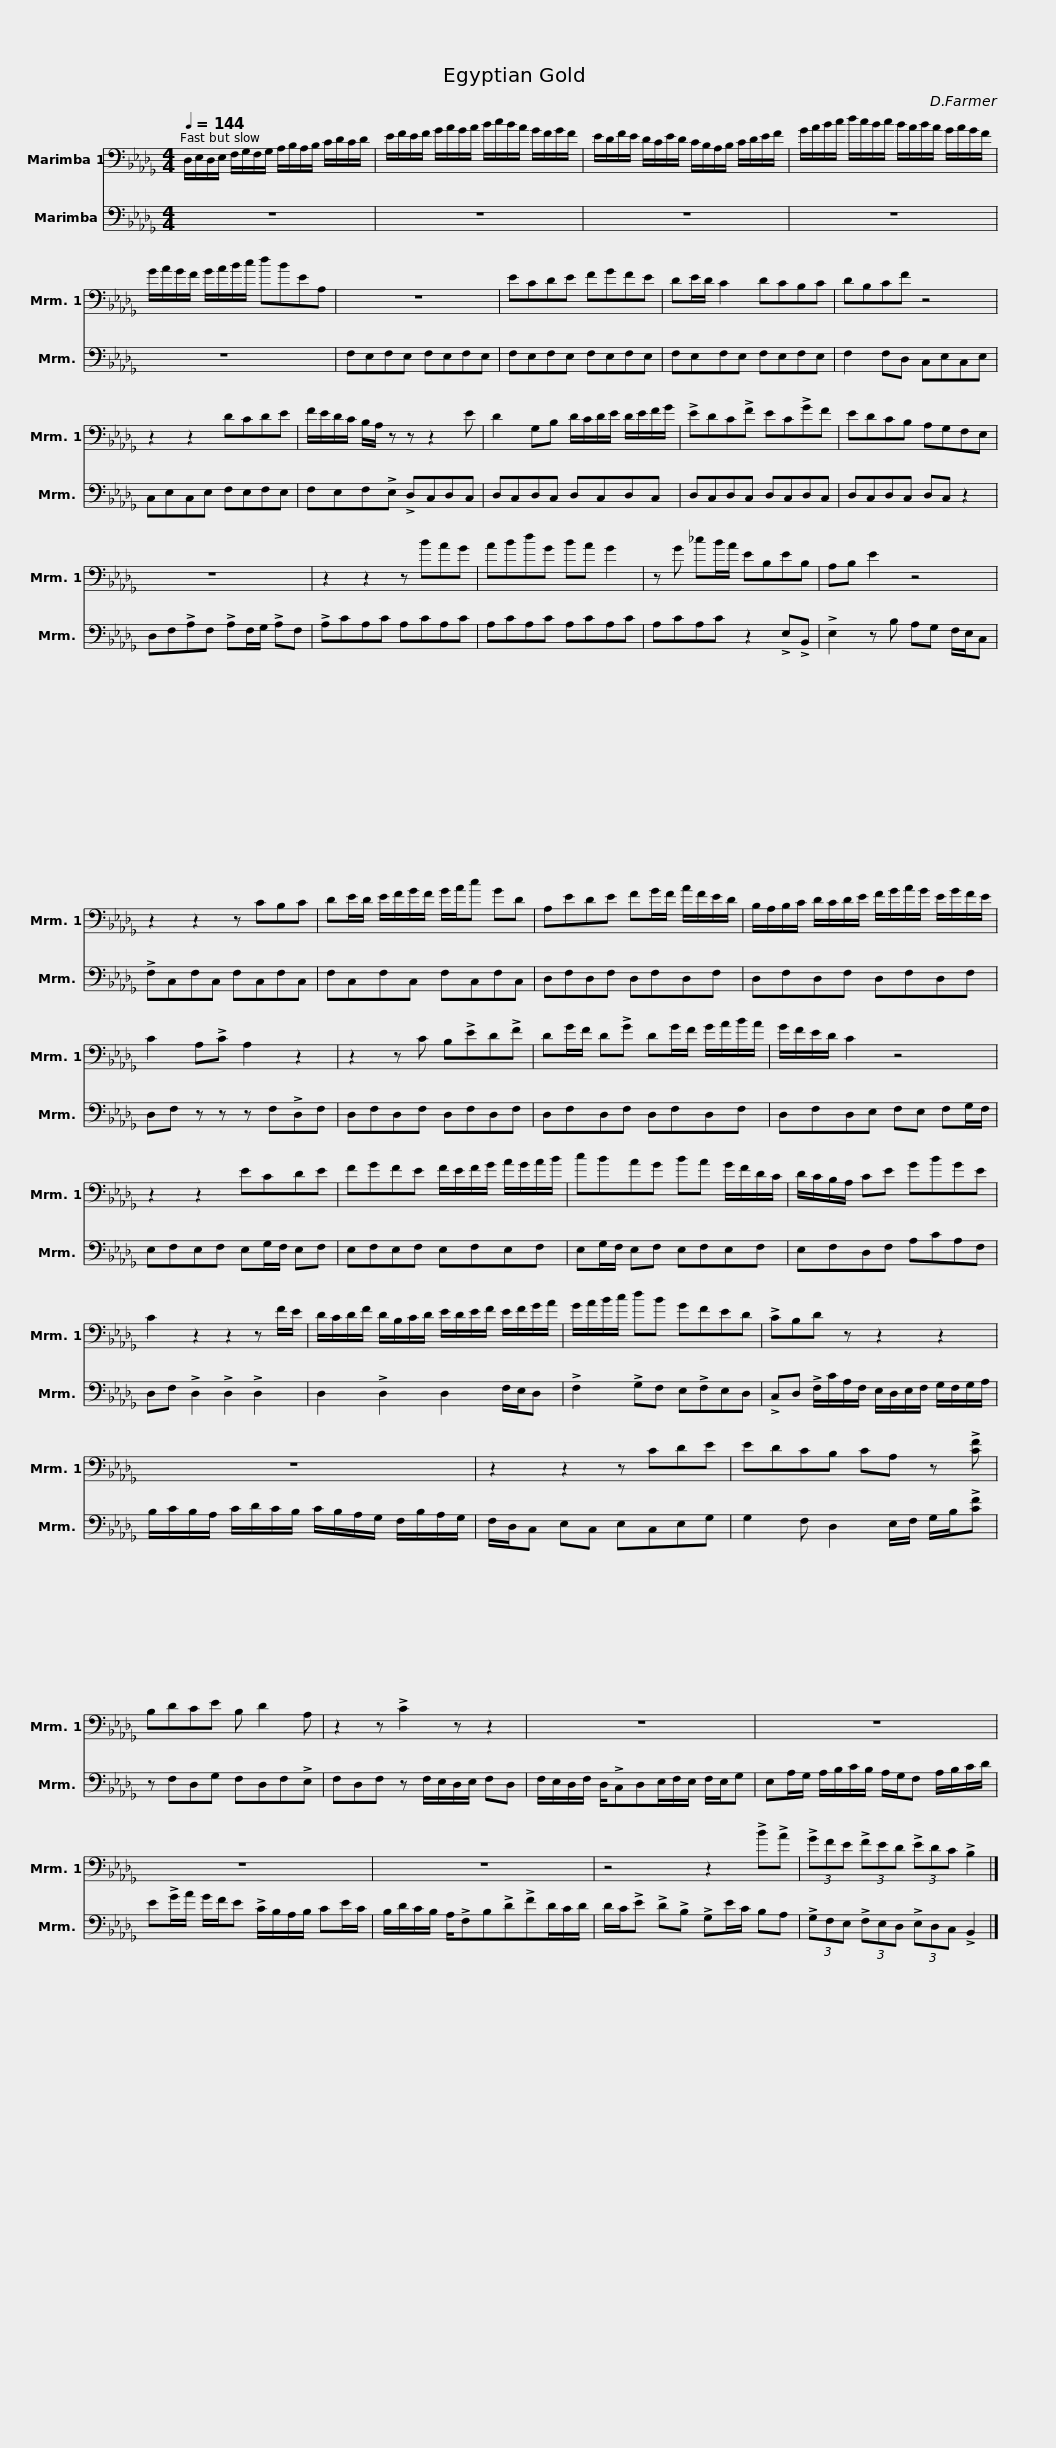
X:1
%%score 1 2
L:1/8
Q:1/4=144
M:4/4
I:linebreak $
K:Db
V:1 bass
V:2 bass
V:1
 D,/E,/D,/E,/ F,/G,/F,/G,/ A,/B,/A,/B,/ C/D/C/D/ | E/F/E/F/ G/A/G/A/ B/c/B/A/ G/F/G/F/ |$ E/D/F/E/ D/C/E/D/ C/B,/A,/B,/ C/D/E/F/ | G/A/B/c/ d/c/B/c/ B/A/B/A/ G/A/G/F/ |$ G/A/G/F/ G/A/B/c/ dBEA, | %5
 z8 | ECDE FGFE |$ DE/D/ C2 DCB,C | DB,CF z4 | z2 z2 DCDE | %10
 F/E/D/C/ B,/A,/ z z z2 E |$ D2 G,B, D/C/D/E/ D/E/F/G/ | !>!EDC!>!F EC!>!GF | EDCB, A,G,F,E, |$ z8 | %15
 z2 z2 z BAG | ABdG BA G2 | z G _cB/A/ EB,EB, |$ A,B, E2 z4 | z2 z2 z CB,C | %20
 DE/D/ E/F/G/F/ G/A/c GD |$ A,EDE FG/F/ A/F/E/D/ | B,/A,/B,/C/ D/C/D/E/ F/G/A/G/ E/G/F/E/ | C2 A,!>!C A,2 z2 |$ z2 z C B,!>!ED!>!F | %25
 DG/F/ D!>!G DG/F/ G/A/B/A/ | G/F/E/D/ C2 z4 |$ z2 z2 ECDE | FGFE F/E/F/G/ A/G/A/B/ | cBAG BA G/F/D/C/ |$ %30
 D/C/B,/A,/ CE GBGE | C2 z2 z2 z F/E/ | D/C/D/F/ D/B,/C/D/ E/D/E/F/ E/F/G/A/ |$ G/A/B/c/ dB GFED | !>!CB,D z z2 z2 |$ %35
 z8 | z2 z2 z CDE | EDCB, CA, z !>![CF] |$ B,DCE B, D2 A, | z2 z !>!C2 z z2 | %40
 z8 |$ z8 | z8 |$ z8 | z4 z2 !>!B!>!A | %45
 (3!>!GFE (3!>!FED (3!>!EDC !>!B,2 |] %46
V:2
 z8 | z8 |$ z8 | z8 |$ z8 | %5
 F,E,F,E, F,E,F,E, | F,E,F,E, F,E,F,E, |$ F,E,F,E, F,E,F,E, | F,2 F,D, C,E,C,E, | C,E,C,E, F,E,F,E, | %10
 F,E,F,!>!E, !>!D,C,D,C, |$ D,C,D,C, D,C,D,C, | D,C,D,C, D,C,D,C, | D,C,D,C, D,C, z2 |$ D,F,!>!A,F, !>!A,F,/G,/ !>!A,F, | %15
 !>!A,CA,C A,CA,C | A,CA,C A,CA,C | A,CA,C z2 !>!E,!>!B,, |$ !>!E,2 z B, A,G, F,/E,/C, | !>!F,C,F,C, F,C,F,C, | %20
 F,C,F,C, F,C,F,C, |$ D,F,D,F, D,F,D,F, | D,F,D,F, D,F,D,F, | D,F, z z z F,!>!D,F, |$ D,F,D,F, D,F,D,F, | %25
 D,F,D,F, D,F,D,F, | D,F,D,E, F,E, F,G,/F,/ |$ E,F,E,F, E,G,/F,/ E,F, | E,F,E,F, E,F,E,F, | E,G,/F,/ E,F, E,F,E,F, |$ %30
 E,F,D,F, A,CA,F, | D,F, !>!D,2 !>!D,2 !>!D,2 | D,2 !>!D,2 D,2 F,/E,/D, |$ !>!F,2 !>!G,F, E,!>!F,E,D, | !>!C,D, !>!F,/C/A,/F,/ E,/D,/E,/F,/ G,/F,/G,/A,/ |$ %35
 B,/C/B,/A,/ C/D/C/B,/ C/B,/A,/G,/ F,/B,/A,/G,/ | F,/D,/C, E,C, E,C,E,G, | G,2 F, D,2 E,/F,/ G,/B,/!>![CF] |$ z F,D,G, F,D,F,!>!E, | F,D,F, z F,/E,/D,/E,/ F,D, | %40
 F,/E,/D,/F,/ D,/!>!C,D,E,/F,/E,/ F,/E,/G, |$ E,A,/G,/ A,/B,/C/B,/ A,/G,/F, A,/B,/C/D/ | E!>!G/A/ G/F/E !>!C/B,/A,/B,/ CE/C/ |$ B,/D/C/B,/ A,/!>!F,B,!>!D!>!FD/C/D/ | D/C/!>!E !>!D!>!B, !>!G,E/C/ B,A, | %45
 (3!>!G,F,E, (3!>!F,E,D, (3!>!E,D,C, !>!B,,2 |] %46
